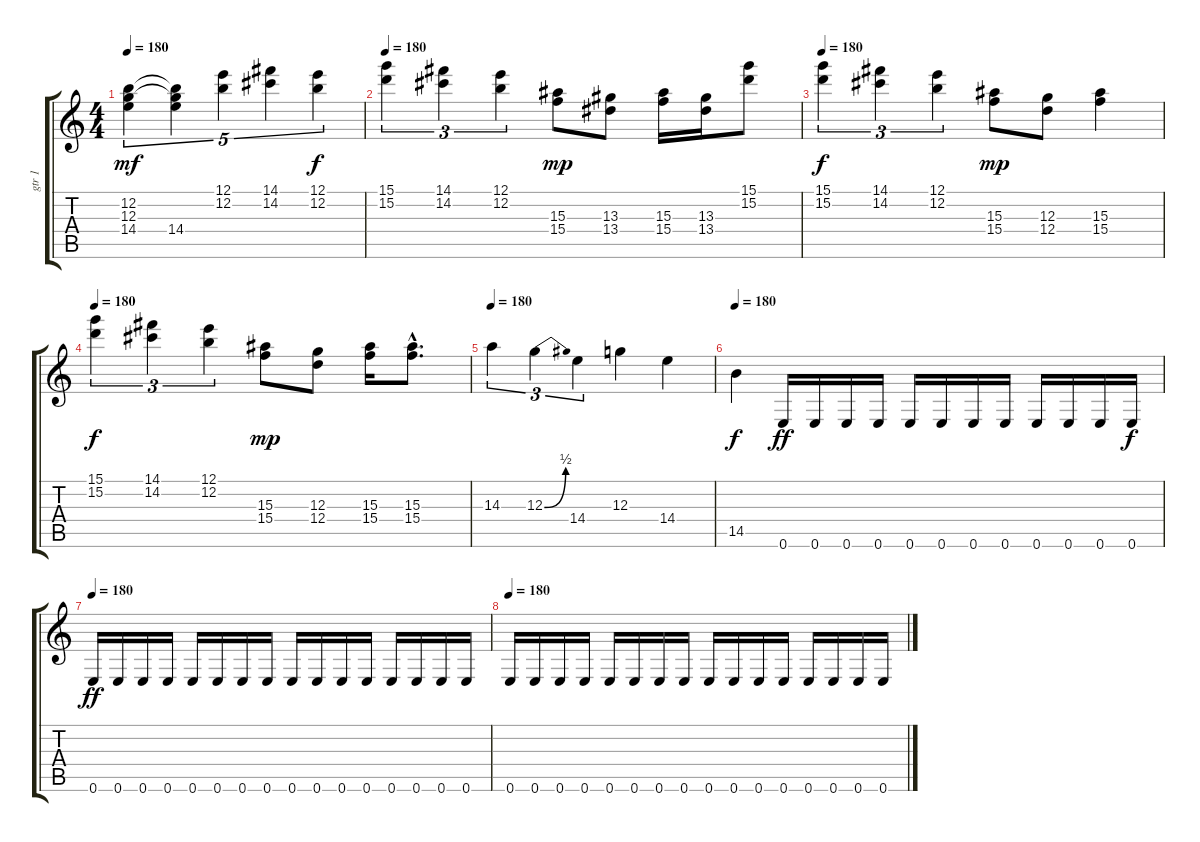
\track ("gtr 1" "gtr 1") {instrument overdrivenguitar}
\staff {score tabs}
\tuning (E4 B3 G3 D3 A2 E2) {hide}
\ts (4 4)
\tempo 180
\clef g2
\ks c
(12.2 12.3 14.4{t}).4{tu (5 4) dy mf} (12.2{t} 12.3{t} 14.4).4{tu (5 4)} (12.1 12.2).4{tu (5 4)} (14.1 14.2).4{tu (5 4)} (12.1 12.2).4{tu (5 4) dy f} |
\tempo 180
(15.1 15.2).4{tu (3 2)} (14.1 14.2).4{tu (3 2)} (12.1 12.2).4{tu (3 2)} (15.3 15.4).8{dy mp} (13.3 13.4).8 (15.3 15.4).16 (13.3 13.4).16 (15.1 15.2).8 |
\tempo 180
(15.1 15.2).4{tu (3 2) dy f} (14.1 14.2).4{tu (3 2)} (12.1 12.2).4{tu (3 2)} (15.3 15.4).8{dy mp} (12.3 12.4).8 (15.3 15.4).4 |
\tempo 180
(15.1 15.2).4{tu (3 2) dy f} (14.1 14.2).4{tu (3 2)} (12.1 12.2).4{tu (3 2)} (15.3 15.4).8{dy mp} (12.3 12.4).8 (15.3 15.4).16 (15.3{hac} 15.4{hac}).8{d} |
\tempo 180
14.3.4{tu (3 2)} 12.3{be (bend 0 0 60 2)}.4{tu (3 2)} 14.4.4{tu (3 2)} 12.3.4 14.4.4 |
\tempo 180
14.5.4{dy f} 0.6.16{dy ff} 0.6.16 0.6.16 0.6.16 0.6.16 0.6.16 0.6.16 0.6.16 0.6.16 0.6.16 0.6.16 0.6.16{dy f} |
\tempo 180
0.6.16{dy ff} 0.6.16 0.6.16 0.6.16 0.6.16 0.6.16 0.6.16 0.6.16 0.6.16 0.6.16 0.6.16 0.6.16 0.6.16 0.6.16 0.6.16 0.6.16 |
\tempo 180
0.6.16 0.6.16 0.6.16 0.6.16 0.6.16 0.6.16 0.6.16 0.6.16 0.6.16 0.6.16 0.6.16 0.6.16 0.6.16 0.6.16 0.6.16 0.6.16
